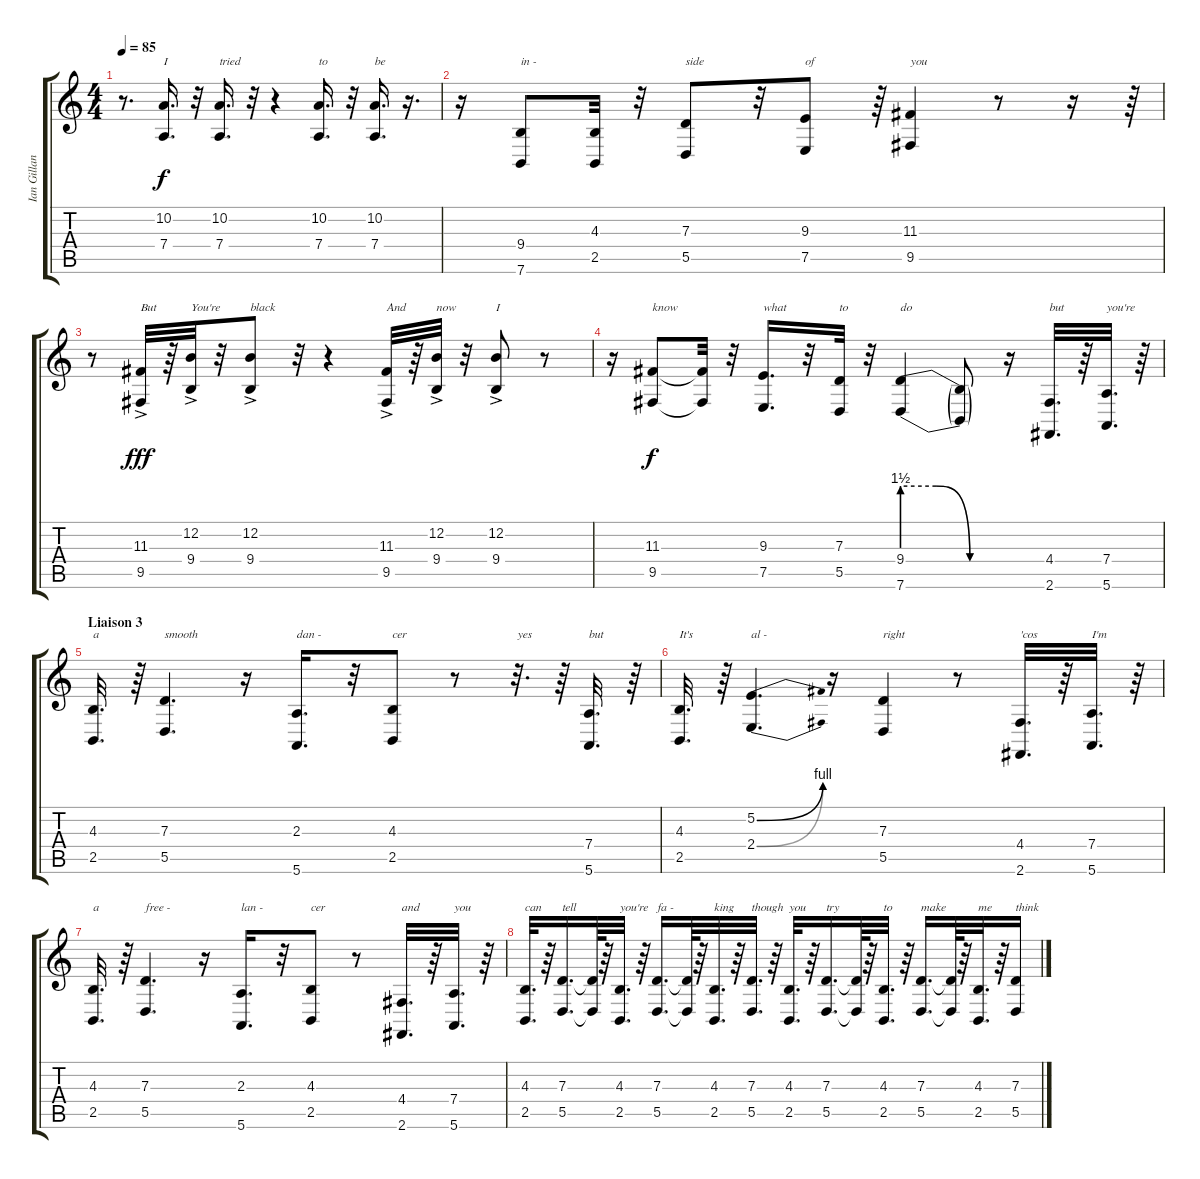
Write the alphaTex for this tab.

\track ("Ian Gillan" "Ian Gillan") {instrument choiraahs}
\staff {score tabs}
\tuning (E4 B3 G3 D3 A2 E2) {hide}
\ts (4 4)
\tempo 85
\clef g2
\ks c
r.8{d dy f} (10.2 7.4).16{d txt "I"} r.32 (10.2 7.4).16{d txt "tried"} r.32 r.4 (10.2 7.4).16{d txt "to"} r.32 (10.2 7.4).16{d txt "be"} r.16{d} |
r.16 (9.4 7.6).8{txt "in -"} (4.3{t} 2.5{t}).32 r.32 (7.3 5.5).8{txt "side"} r.32 (9.3 7.5).8{txt "of"} r.64 (11.3 9.5).4{txt "you"} r.8 r.16 r.64 |
r.8 (11.3{ac} 9.5{ac}).32{txt "But" dy fff} r.64 (12.2{ac} 9.4{ac}).32{txt "You're"} r.32 (12.2{ac} 9.4{ac}).8{txt "black"} r.32 r.4 (11.3{ac} 9.5{ac}).32{txt "And"} r.64 (12.2{ac} 9.4{ac}).32{txt "now"} r.32 (12.2{ac} 9.4).8{txt "I"} r.8 |
r.16 (11.3 9.5).8{txt "know" dy f} (11.3{t} 9.5{t}).32 r.32 (9.3 7.5).16{d txt "what"} r.32 (7.3 5.5).32{txt "to"} r.32 (9.4{be (custom 0 6 20 6 40 0 60 0)} 7.6{be (custom 0 6 20 6 40 0 60 0)}).4{txt "do"} (9.4{t} 7.6{t}).8 r.16 (4.4 2.6).32{d txt "but"} r.64 (7.4 5.6).32{d txt "you're"} r.64 |
\section ("" "Liaison 3")
(4.3 2.5).32{d txt "a"} r.64 (7.3 5.5).4{d txt "smooth"} r.16 (2.3 5.6).16{d txt "dan -"} r.32 (4.3 2.5).8{txt "cer"} r.8 r.32{d txt "yes"} r.64 (7.4 5.6).32{d txt "but"} r.64 |
(4.3 2.5).32{d txt "It's"} r.64 (5.2{be (bend 0 0 60 4)} 2.4{be (bend 0 0 60 4)}).4{d txt "al -"} r.16 (7.3 5.5).4{txt "right"} r.8 (4.4 2.6).32{d txt "'cos"} r.64 (7.4 5.6).32{d txt "I'm"} r.64 |
(4.3 2.5).32{d txt "a"} r.64 (7.3 5.5).4{d txt "free -"} r.16 (2.3 5.6).16{d txt "lan -"} r.32 (4.3 2.5).8{txt "cer"} r.8 (4.4 2.6).32{d txt "and"} r.64 (7.4 5.6).32{d txt "you"} r.64 |
(4.3 2.5).32{d txt "can"} r.64 (7.3 5.5).16{d txt "tell"} (7.3{t} 5.5{t}).64 r.64 (4.3 2.5).32{d txt "you're"} r.64 (7.3 5.5).16{d txt "fa -"} (7.3{t} 5.5{t}).64 r.64 (4.3 2.5).32{d txt "king"} r.64 (7.3 5.5).32{d txt "though"} r.64 (4.3 2.5).32{d txt "you"} r.64 (7.3 5.5).16{d txt "try"} (7.3{t} 5.5{t}).64 r.64 (4.3 2.5).32{d txt "to"} r.64 (7.3 5.5).16{d txt "make"} (7.3{t} 5.5{t}).64 r.64 (4.3 2.5).32{d txt "me "} r.64 (7.3 5.5).16{txt "think"}
